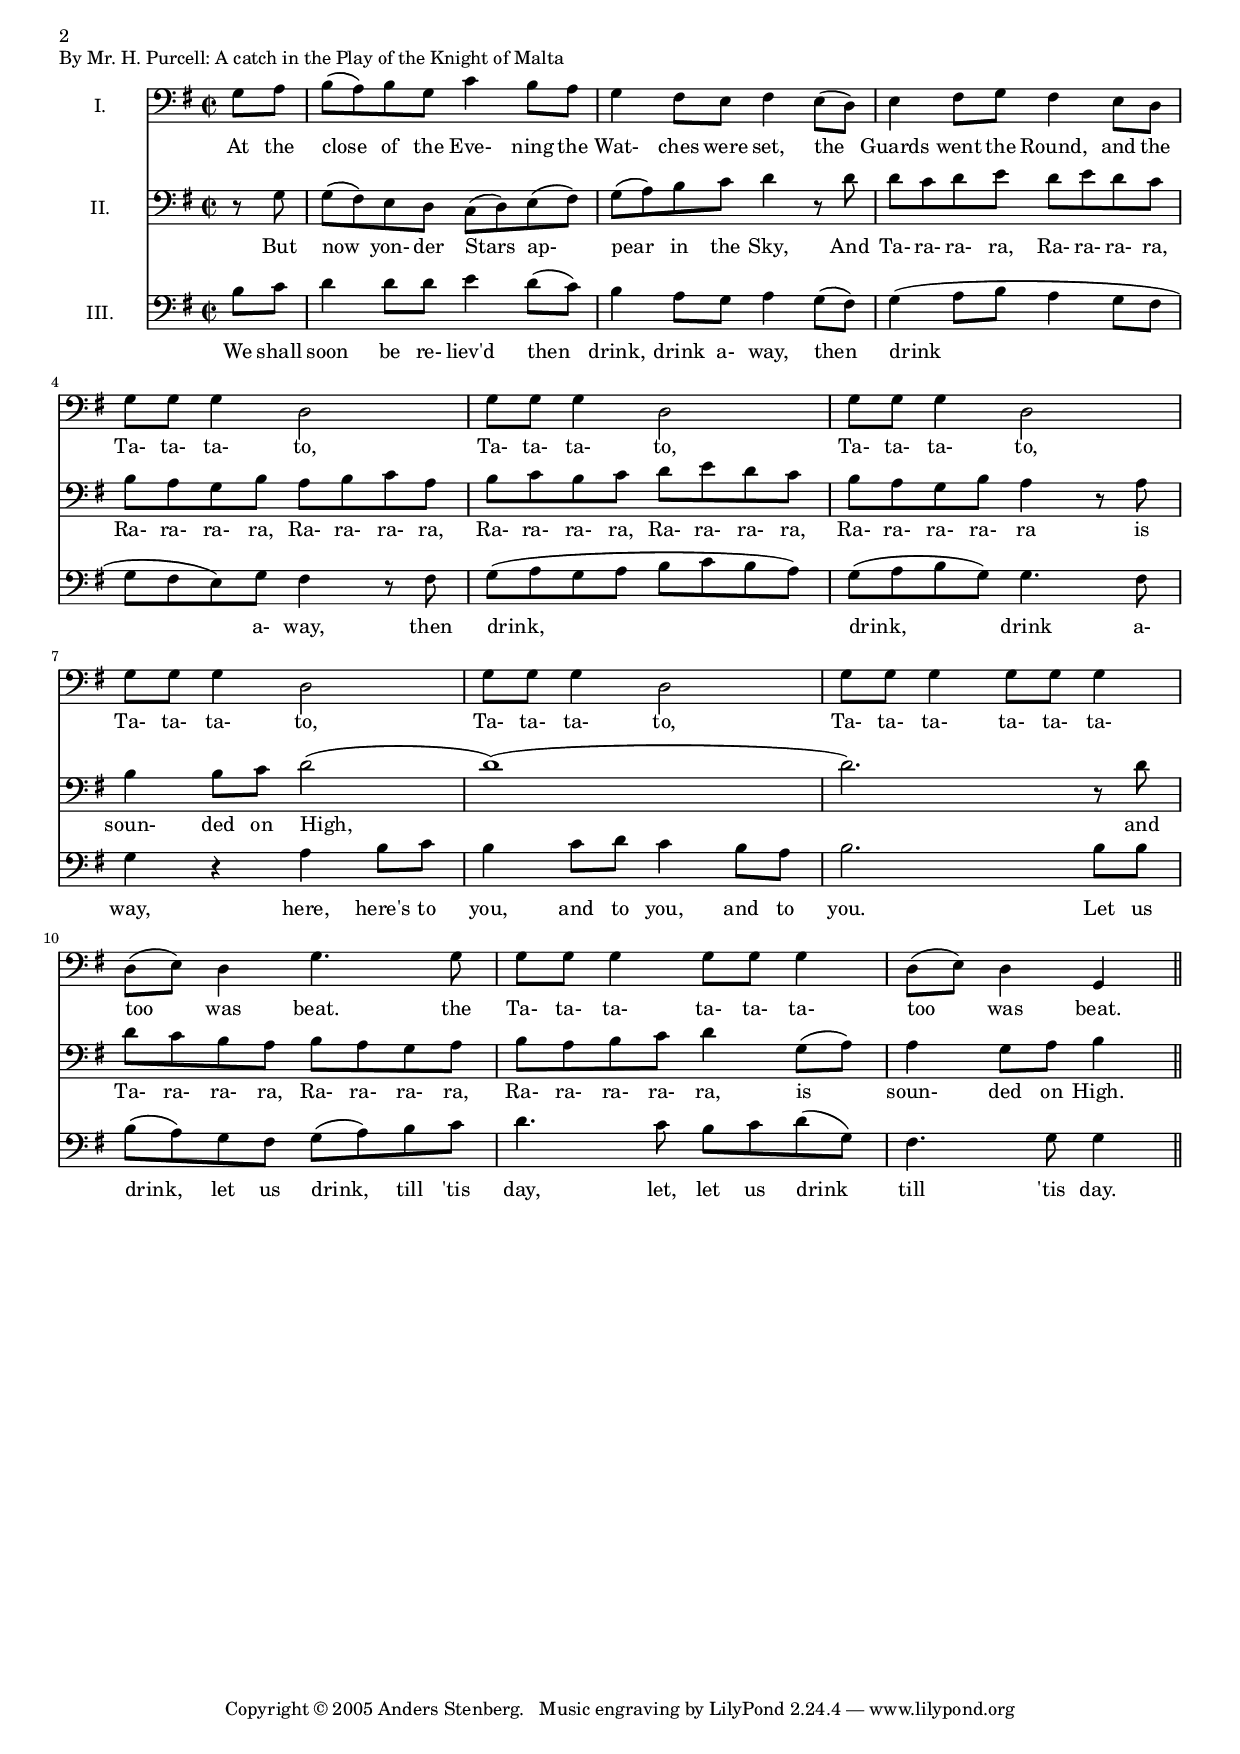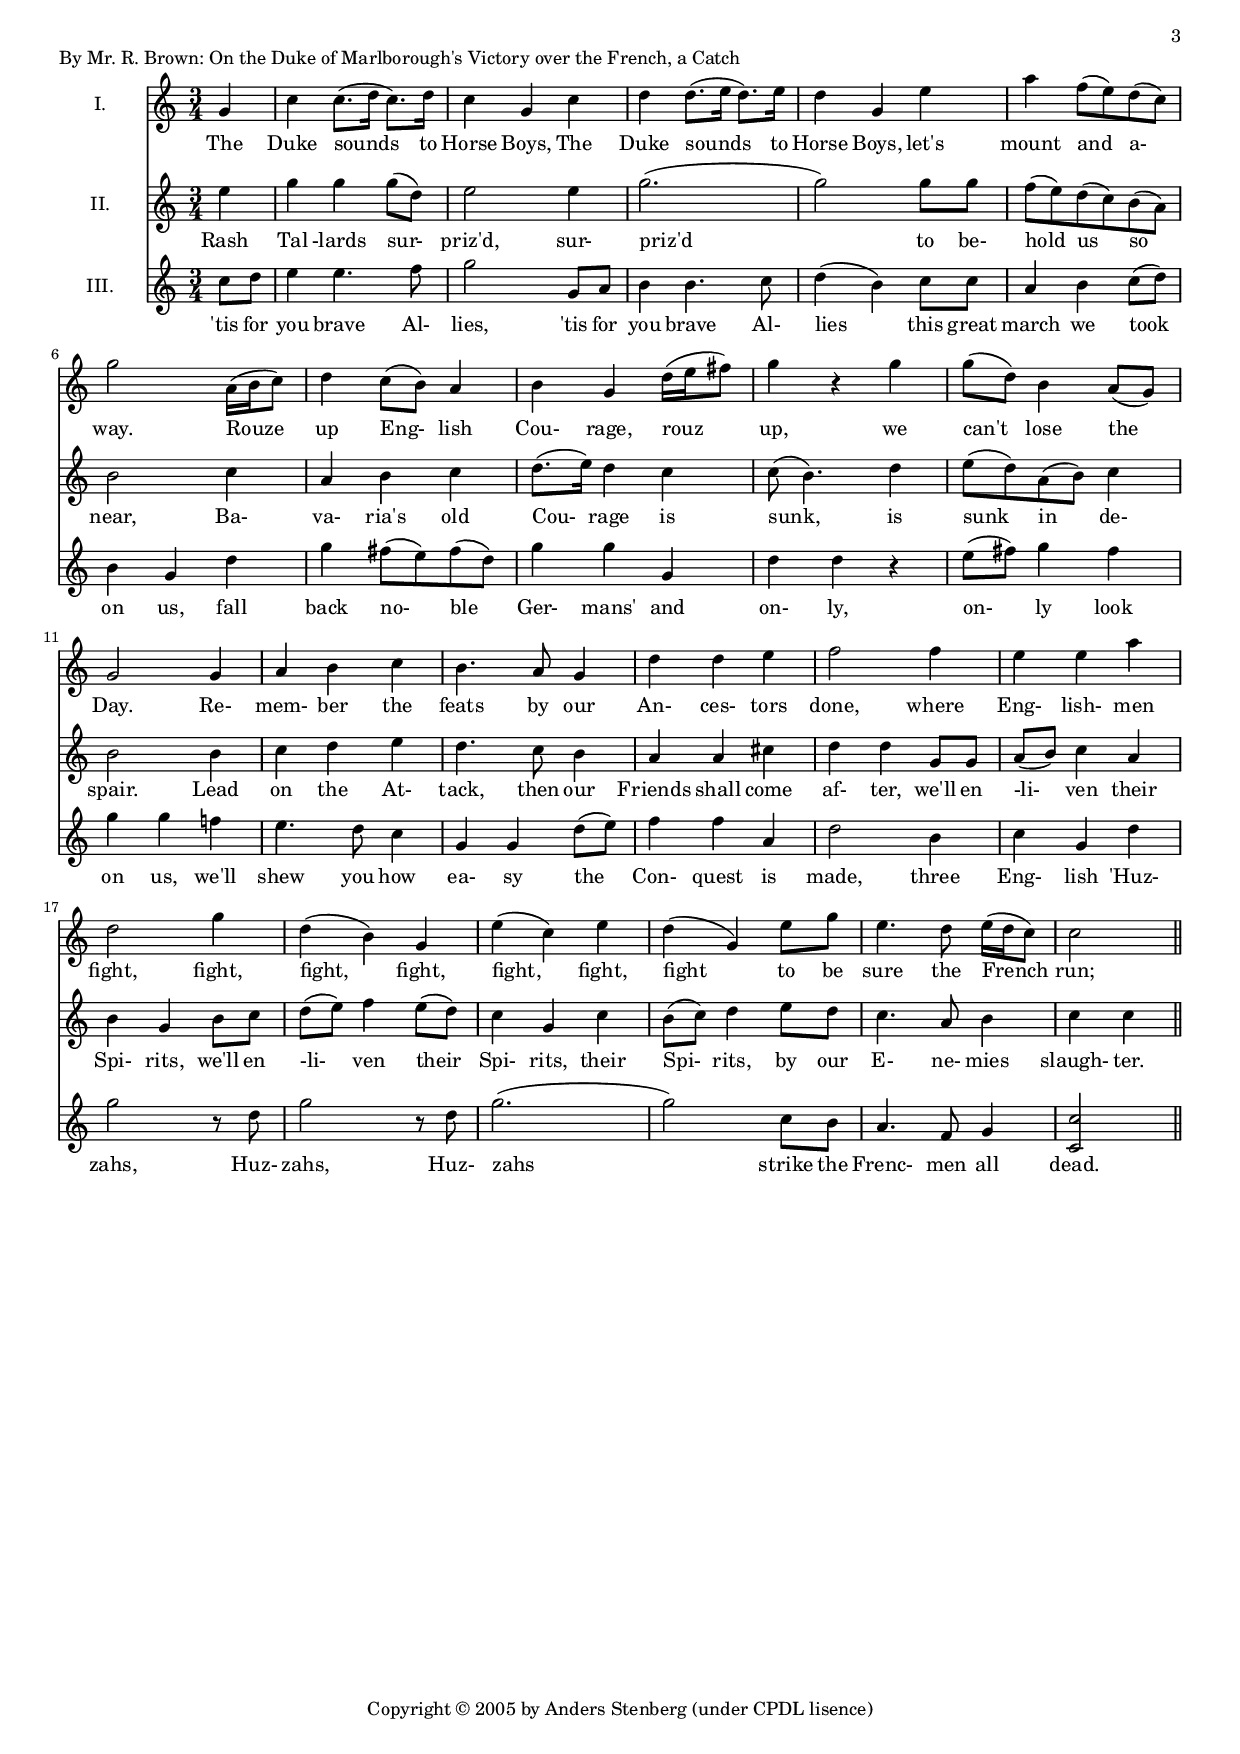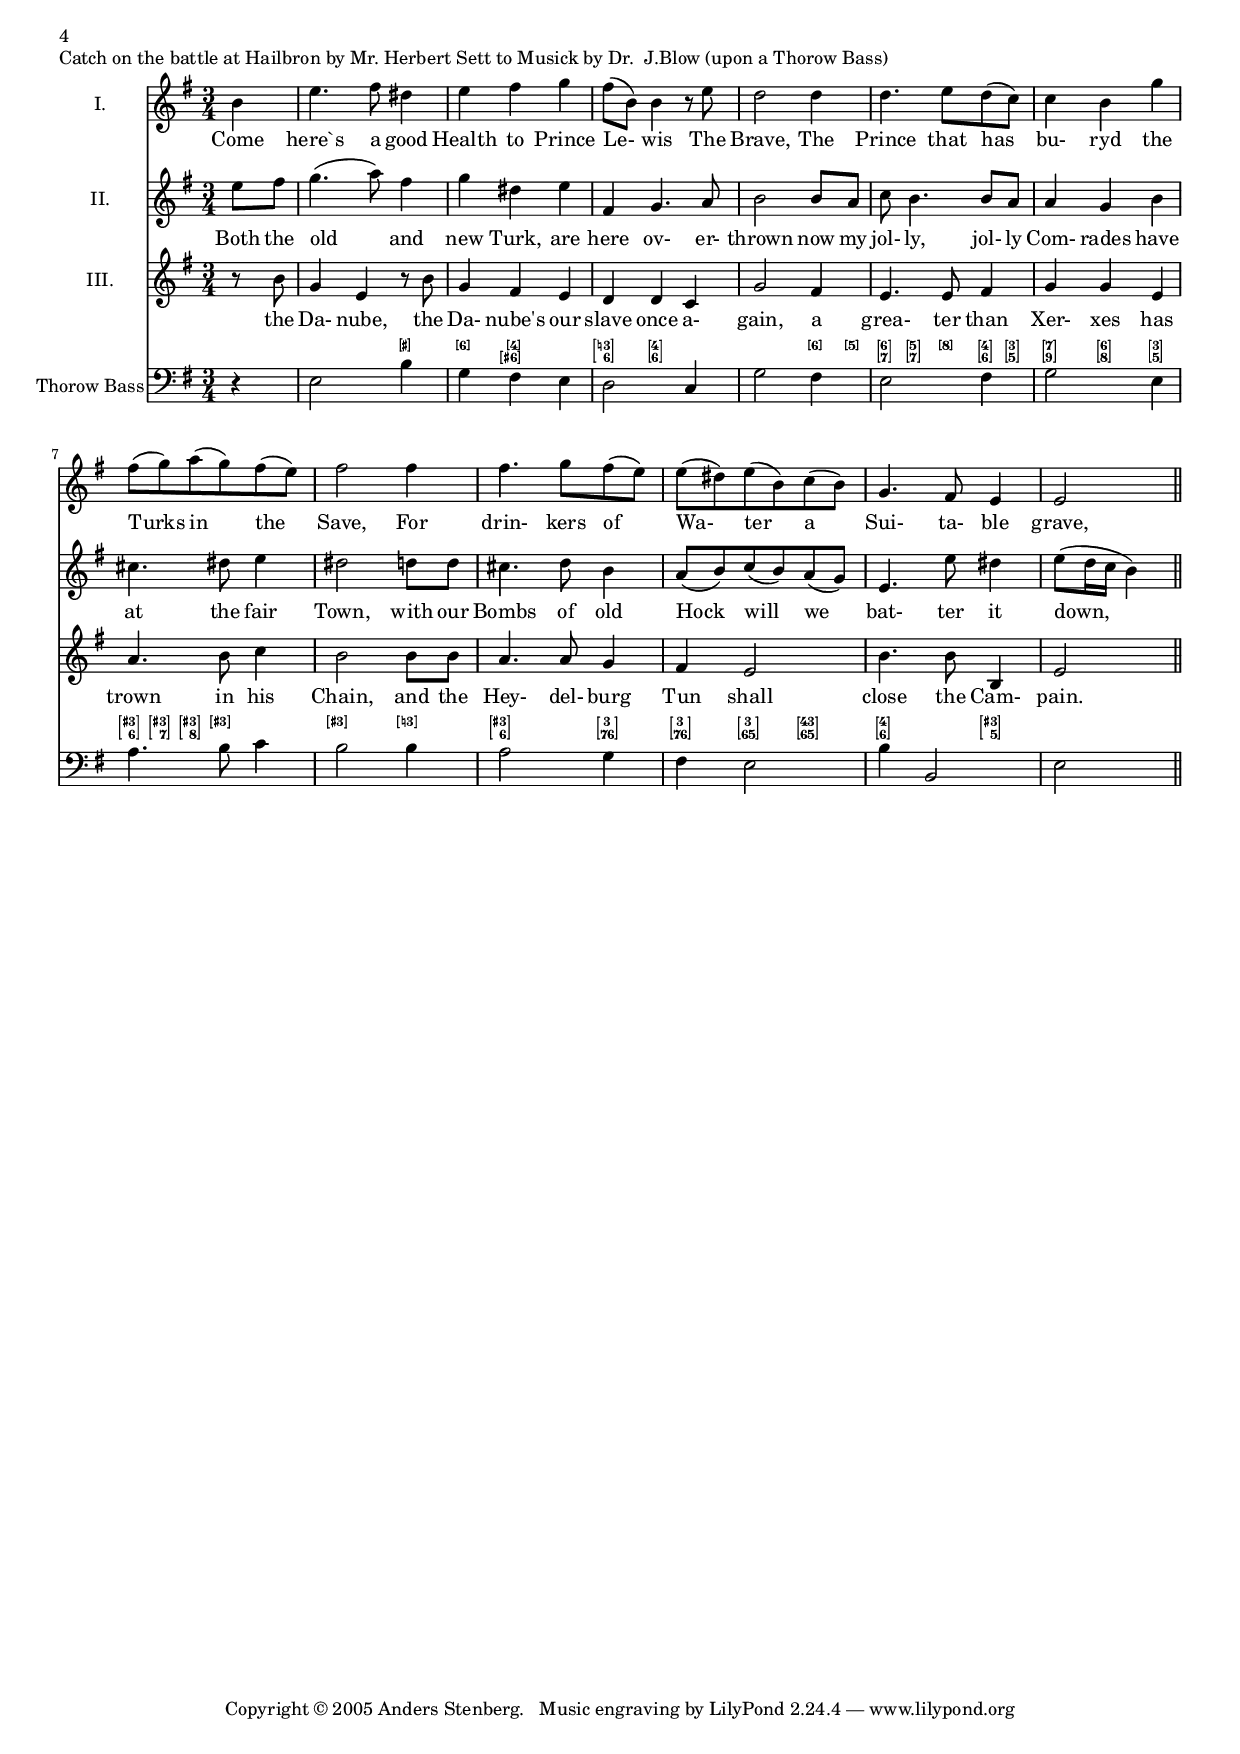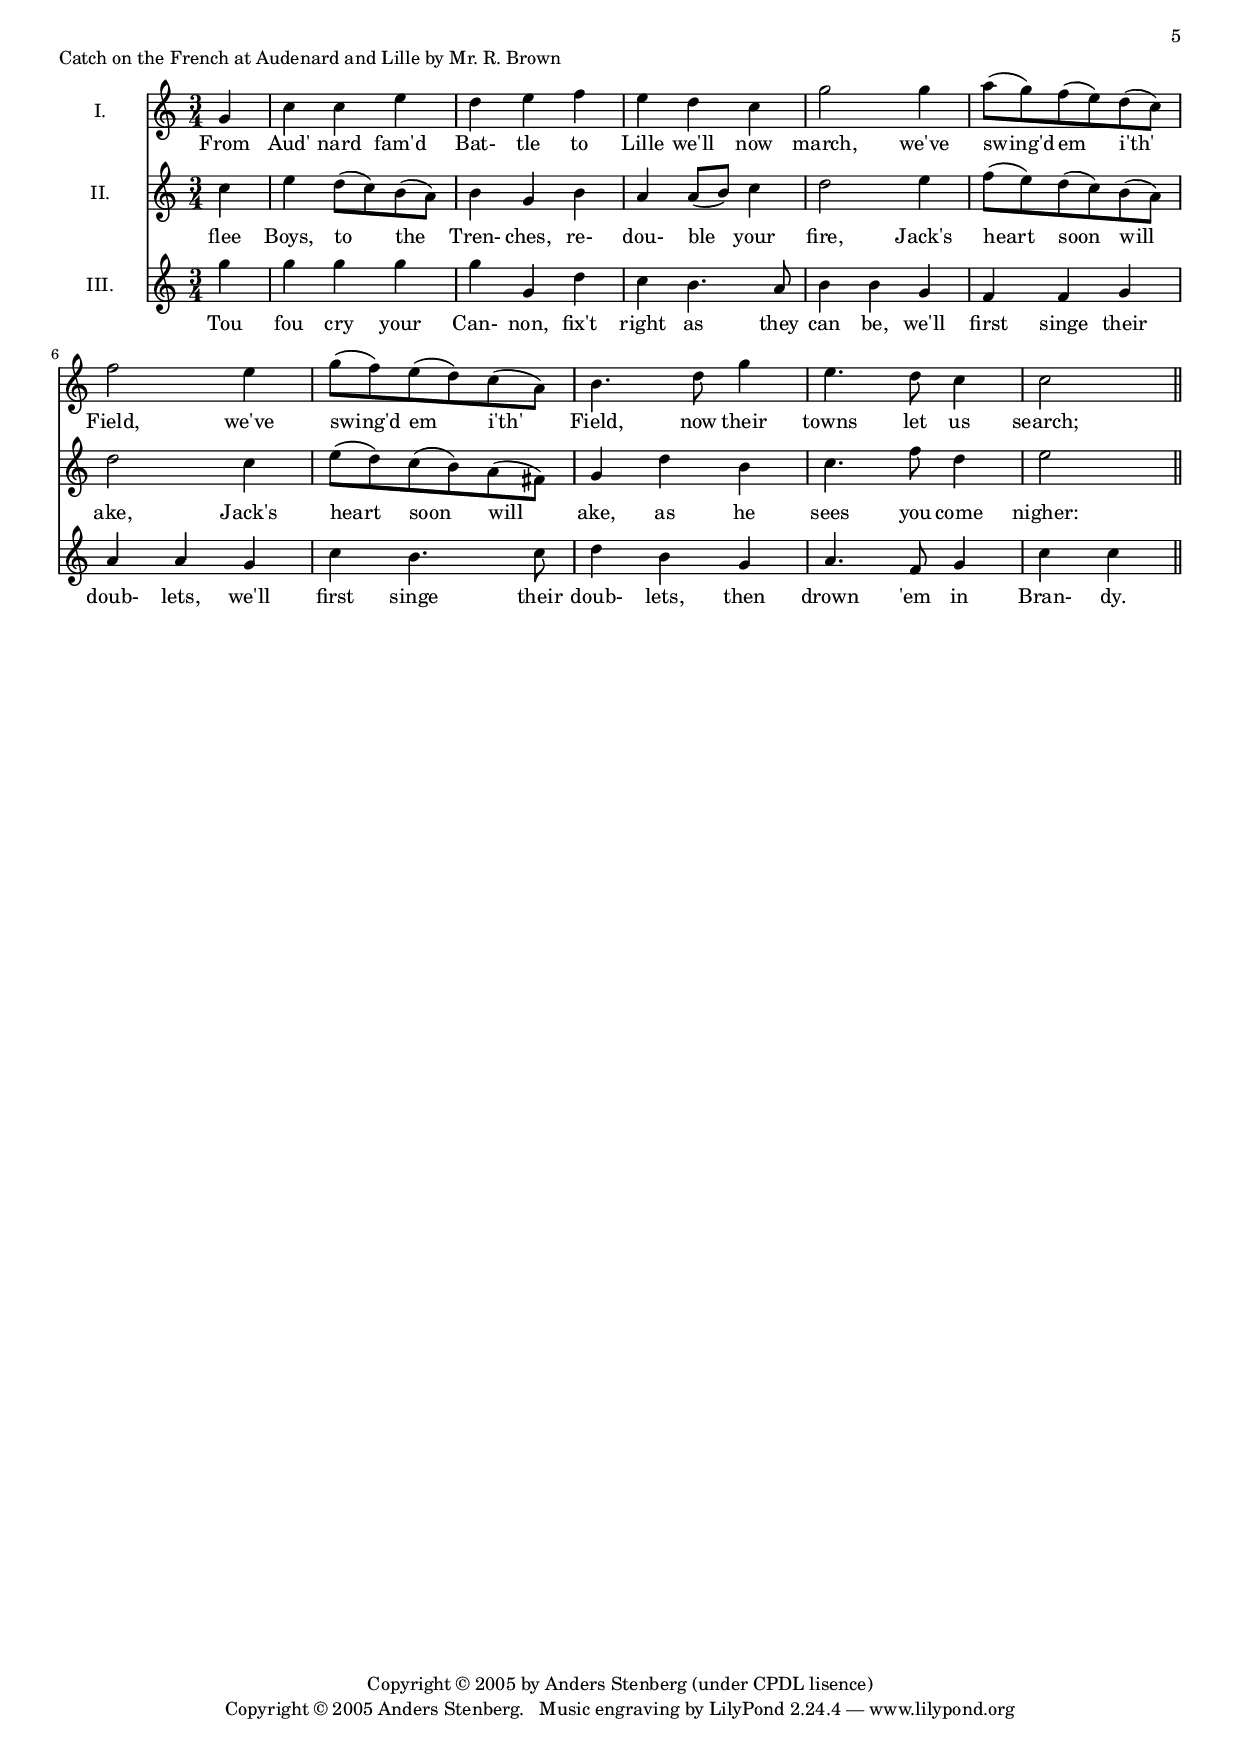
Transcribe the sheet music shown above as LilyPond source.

\version "2.6.4"
#(set-global-staff-size 16)
\paper {
	raggedbottom = ##t
	raggedlastbottom = ##t
	evenFooterMarkup = \markup {

       \fill-line {
      %% Tagline header field only on last page.
       \fromproperty #'header:tagline
    }
  }
oddFooterMarkup = \markup {
  \column {
    \fill-line {
      %% Copyright header field only on first page.
       \fromproperty #'header:copyright
    }
    \fill-line {
      %% Tagline header field only on last page.
      \on-the-fly #last-page \fromproperty #'header:tagline
    }
  }
}
}

  \header {

    title = \markup \center-align {\huge "" "" "" "" "" "" "" "" "" "" 
	    			      "(as we) Catches (on)upon Millitary Matter "
    				      "For three  Voices"
    				    "_____________________________"}
    subtitle =\markup \center-align {"" "" "" "" " From  ''The Catch Club or Merry Companions ...''" " parts 1 and 2; 1731- 33   "}
    subsubtitle = \markup \center-align {"" "" "By Mr. H. Purcell: A Catch in the Play of the Kninghts of Malta ... p.2" 
	    				"By Mr. R. Brown: A Catch on the Duke of Marlborough's Victory over the French ... p.3"
					"By Dr. J. Blow: Catch on the battle at Hailbron by Mr. Herbert Sett to Musick by ... p.4"
					"By Mr. R. Brown: Catch on the French at Audenard and Lille ... p.5 "
	    				""
					""
	    				       "_______________________________"
					         ""
    						"Edited by Anders Stenberg"
                                                "_________________________"
    						  ""}

%	title = ""
%	subtitle = "From The Cathc Club or Merri Companion"
%	composer = "Mr. H. Purcell, Dr. Caesar and Other"
%		subtitle = " Á. 3. and 4  Voices from  ''The Catch Club or Merry Companions ...'' parts 1 and 2; 1731- 33   "
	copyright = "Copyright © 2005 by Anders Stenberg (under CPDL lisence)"
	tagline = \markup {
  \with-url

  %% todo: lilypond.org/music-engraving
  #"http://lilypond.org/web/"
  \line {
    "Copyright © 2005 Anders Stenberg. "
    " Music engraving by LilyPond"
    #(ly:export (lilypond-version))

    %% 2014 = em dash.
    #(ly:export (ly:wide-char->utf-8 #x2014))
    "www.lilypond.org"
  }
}
}

verseOne= \lyricmode {
	
	At the close of the Eve- ning the Wat- ches were set,
	
	the Guards went the Round, and the Ta- ta- ta- to, 
	
	Ta- ta- ta- to, Ta- ta- ta- to, Ta- ta- ta- to, Ta- ta- ta- to, 
	
	Ta- ta- ta- ta- ta- ta- too was beat.
	
	the Ta- ta- ta- ta- ta- ta- too was beat.

}
 
verseTwo= \lyricmode {

	But now yon- der Stars ap- pear in the Sky, 
	
	And Ta- ra- ra- ra, Ra- ra- ra- ra, Ra- ra- ra- ra, Ra- ra- ra- ra, 
	
	Ra- ra- ra- ra, Ra- ra- ra- ra, Ra- ra- ra- ra- ra is soun- ded on High,
	
	and Ta- ra- ra- ra, Ra- ra- ra- ra, Ra- ra- ra- ra- ra, is soun- ded on High.
}

verseThree= \lyricmode {
	
	We shall soon be re- liev'd then drink, drink a- way,
	
	then drink a- way, then drink, drink, drink a- way,
	
	here, here's to you, and to you, and to you.
	
	Let us drink, let us drink, till  'tis day, 
	
	let, let us drink till 'tis day.

}

staffSoprano = \new Staff  {
	\time 2/2
	\set Staff.instrument="I."
	\set Staff.midiInstrument="choir aahs"
	\key g \major
	\clef bass
	\relative c' {
		\context Voice = "melodySop" {
			\dynamicUp
		
	\partial 4 g8 a |

	b( a) b g c4 b8 a |
	
	g4 fis8 e fis4 e8( d) |
	
	e4 fis8 g fis4 e8 d |
	
	g8 g g4 d2 |%4
	
	g8 g g4 d2 |
	
	g8 g g4 d2 |
	
	g8 g g4 d2 |
	
	g8 g g4 d2 |%8
	
	g8 g g4 g8 g g4 |
	
	d8( e) d4 g4. g8 |
	
	g8 g g4 g8 g g4 |
	
	d8( e) d4 g,4
		}

	\bar "||"
	}

}
staffSopranoII = \new Staff  {
	\set Staff.instrument="II."
	\set Staff.midiInstrument="choir aahs"
	\key g \major
	\clef bass
	\relative c' {
		\context Voice = "melodySopIII" {
			\dynamicUp
		
	\partial 4 r8 g8 |
		
	g( fis) e d c( d) e( fis) |
	
	g( a) b c d4 r8 d8 |
	
	d c d e d e d c |
	
	b a g b a b c a |%4
	
	b c b c d e d c |
	
	b a g b a4 r8 a |
	
	b4 b8 c d2( |
	
	d1)( |%8
	
	d2.) r8 d8 |
	
	d c b a b a g a |
	
	b a b c d4 g,8( a) |
	
	a4 g8 a b4 
		}

	\bar "||"
	}

}
staffSopranoIII = \new Staff  {
	\set Staff.instrument="III."
	\set Staff.midiInstrument="choir aahs"
	\key g \major
	\clef bass
	\relative c' {
		\context Voice = "melodySopIIII" {
			\dynamicUp
		
	\partial 4	b8 c |
		
	d4 d8 d e4 d8( c) |
	
	b4 a8 g a4 g8( fis) |
	
	g4( a8 b a4 g8 fis |
	
	g fis e) g fis4 r8 fis |%4
	
	g( a g a  b c b a) |
	
	g( a b g) g4. fis8 |
	
	g4 r4 a b8 c |
	
	b4 c8 d c4 b8 a |%12
	
	b2. b8  b |
	
	b( a) g fis g( a) b c |
	
	d4. c8 b c d( g,) |
	
	fis4. g8 g4
		}

	\bar "||"
	}

}


\score {
	\header {
		breakbefore = ##t
	piece = "By Mr. H. Purcell: A catch in the Play of the Knight of Malta "	
	}
	<<
		\staffSoprano
		\context Lyrics = "lmelodySop" \lyricmode  { \lyricsto "melodySop" \verseOne }
		
		\staffSopranoII
		\context Lyrics = "lmelodySopIII" \lyricmode  { \lyricsto "melodySopIII" \verseTwo }
		
		\staffSopranoIII
		\context Lyrics = "lmelodySopIIII" \lyricmode  { \lyricsto "melodySopIIII" \verseThree }
		
	>>
	

	

	\layout  {
	}
}

verseOneB= \lyricmode {
	
	The Duke sounds to Horse Boys,
	
	The Duke sounds to Horse Boys,
	
	let's mount and a- way.
	
	Rouze up Eng- lish Cou- rage,
	
	rouz up, we can't lose the Day.
	
	Re- mem- ber the feats by our An- ces- tors done,
	
	where Eng- lish- men fight, fight, fight, fight,
	
	fight, fight, fight to be sure the French run;

}
 
verseTwoB= \lyricmode {
	
	Rash Tal -lards sur- priz'd, sur- priz'd to be- hold us so near,
	
	Ba- va- ria's old Cou- rage is sunk, is sunk in de- spair.
	
	Lead on the At- tack, then our Friends shall come af- ter,
	
	we'll en -li- ven their Spi- rits,
	
	we'll en -li- ven their Spi- rits, their Spi- rits,
	
	by our E- ne- mies slaugh- ter.

}

verseThreeB= \lyricmode {
	
	'tis for you brave Al- lies, 'tis for you brave Al- lies 
	
	this great march we took on us,
	
	fall back no- ble Ger- mans' and on- ly, on- ly look on us,
	
	we'll shew you how ea- sy the Con- quest is made,
	
	three Eng- lish 'Huz- zahs, Huz- zahs, Huz- zahs 
	
	strike the Frenc- men all dead.

}

staffSopranoB = \new Staff  {
	\time 3/4
	\set Staff.instrument="I."
	\set Staff.midiInstrument="choir aahs"
	\key c \major
	\clef treble
	\relative c' {
		\context Voice = "melodySopB" {
			\dynamicUp
		
	\partial 4 g'4 |

	c4 c8.( d16 c8.) d16 |
	
	c4 g c |
	
	d4 d8.( e16 d8.) e16 |
	
	d4 g, e' |%4
	
	a f8( e) d( c) |
	
	g'2 a,16( b c8) |
	
	d4 c8( b) a4 |
	
	b g d'16( e fis8) |%8
	
	g4 r4 g |
	
	g8( d) b4 a8( g) | 
	
	g2 g4 |
	
	a b c |%12
	
	b4. a8 g4 |
	
	d' d e |
	
	f2 f4 |
	
	e e a |%16
	
	d,2 g4 |
	
	d( b) g |
	
	e'4( c) e |
	
	d( g,) e'8 g |%20
	
	e4. d8 e16( d c8) |
	
	c2 
		}

	\bar "||"
	}

}
staffSopranoIIB = \new Staff  {
	\set Staff.instrument="II."
	\set Staff.midiInstrument="choir aahs"
	\key c \major
	\clef treble
	\relative c' {
		\context Voice = "melodySopIIIB" {
			\dynamicUp
		
	\partial 4	e'4 |
		
		g g g8( d) |
		
		e2 e4 |
		
		g2.( |
		
		g2) g8 g |%4
		
		f( e) d( c) b( a) |
		
		b2 c4 |
		
		a b c |
		
		d8.( e16) d4 c |%8
		
		c8( b4.) d4 |
		
		e8( d) a( b) c4 |
		
		b2 b4 |
		
		c d e |%12
		
		d4. c8  b4 |
		
		a a cis |
		
		d d g,8 g |
		
		a( b) c4 a |%16
		
		b g b8 c |
		
		d( e) f4 e8( d) |
		
		c4 g c |
		
		b8( c) d4 e8 d |
		
		c4. a8 b4 |%20
		
		c4 c 	}

	\bar "|."
	}

}
staffSopranoIIIB = \new Staff  {
	\set Staff.instrument="III."
	\set Staff.midiInstrument="choir aahs"
	\key c \major
	\clef treble
	\relative c' {
		\context Voice = "melodySopIIIIB" {
			\dynamicUp
		
	\partial 4	c'8 d |
	
		e4 e4. f8 |
	
		g2 g,8 a |
	
		b4 b4. c8 |
		
		d4( b) c8 c |%4
		
		a4 b c8( d) |
		
		b4 g d' |
		
		g fis8( e) fis( d) |
		
		g4 g g, |%8
		
		d' d r4 |
		
		e8( fis) g4 fis |
		
		g g f! |
		
		e4. d8 c4 |%12
		
		g g d'8( e) |
		
		f4 f a, |
		
		d2 b4 |
		
		c g d' |%16
		
		g2 r8 d8 |
		
		g2 r8 d8 |
		
		g2.( |
		
		g2) c,8 b |%20
		
		a4. f8 g4 |
		
		<c c,>2 
		
		}

	\bar "||"
	}

}


\score {
	\header {
		breakbefore = ##t
	piece = "By Mr. R. Brown: On the Duke of Marlborough's Victory over the French, a Catch "	
	}
	<<
		\staffSopranoB
		\context Lyrics = "lmelodySopB" \lyricmode  { \lyricsto "melodySopB" \verseOneB }
		
		\staffSopranoIIB
		\context Lyrics = "lmelodySopIIIB" \lyricmode  { \lyricsto "melodySopIIIB" \verseTwoB }
		
		\staffSopranoIIIB
		\context Lyrics = "lmelodySopIIIIB" \lyricmode  { \lyricsto "melodySopIIIIB" \verseThreeB }
		
	>>
	

	

	\layout  {
	}
}

verseIC= \lyricmode {
	
Come here`s a good Health to  Prince Le- wis The Brave,

The Prince that has bu- ryd the Turks in the Save,

For drin- kers of Wa- ter a Sui- ta- ble grave,

}
 
verseIIC= \lyricmode {
	
	Both the old and new Turk, are here ov- er- thrown
	
	now my jol- ly, jol- ly Com- rades have at the fair Town,
	
	with our Bombs of old Hock will we bat- ter it down,

}

verseIIIC= \lyricmode {

	the Da- nube, the Da- nube's our slave once a- gain,
	
	a grea- ter than Xer- xes has trown in his Chain,
	
	and the Hey- del- burg Tun shall close the Cam- pain.
}

staffSopranoC = \new Staff  {
	\time 3/4
	\set Staff.instrument="I."
	\set Staff.midiInstrument="choir aahs"
	\key g \major
	\clef treble
	\relative c' {
		\context Voice = "melodySopC" {
			\dynamicUp
		
	\partial 4	b'4 |
		
	e4. fis8 dis4 | 
	
	e fis g |
	
	fis8( b,) b4 r8 e8 |
	
	d2 d4 |%4 
	
	d4. e8 d( c) |
	
	c4 b g' |
	
	fis8( g) a( g) fis( e) |
	
	fis2 fis4 |%8 
	
	fis4. g8 fis( e) |
	
	e( dis) e( b) c( b) |
	
	g4. fis8 e4 |
	
	e2
		}

	\bar "||"
	}

}
staffSopranoIIC = \new Staff  {
	\set Staff.instrument="II."
	\set Staff.midiInstrument="choir aahs"
	\key g \major
	\clef treble
	\relative c' {
		\context Voice = "melodySopIC" {
			\dynamicUp
		
	\partial 4	e'8 fis |
		
		g4.( a8) fis4 |
		
		g dis e |
		
		fis, g4. a8 |
		
		b2 b8 a |%4
		
		c8 b4. b8 a |
		
		a4 g b |
		
		cis4. dis8 e4 |
		
		dis2 d8 d |%8
		
		cis4. d8 b4 |
		
		a8( b) c( b) a( g) |
		
		e4. e'8 dis4 |
		
		e8( d16 c b4) 
		}

	\bar "||"
	}

}
staffSopranoIIIC = \new Staff  {
	\set Staff.instrument="III."
	\set Staff.midiInstrument="choir aahs"
	\key g \major
	\clef treble
	\relative c' {
		\context Voice = "melodySopIIC" {
			\dynamicUp
		
	\partial 4	r8 b'8 |
		
		g4 e r8 b'8 |
		
		g4 fis e |
		
		d d c |
		
		g'2 fis4 |%4
		
		e4. e8 fis4 |
		
		g g e |
		
		a4. b8 c4 |
		
		b2 b8 b |%8
		
		a4. a8 g4 |
		
		fis e2 |
		
		b'4. b8 b,4 |
		
		e2 
		}

	\bar "|."
	}

}
staffCelloC = \new Staff  {
	\set Staff.instrument="Thorow Bass"
	\set Staff.midiInstrument="cello"
	\key g \major
	\clef bass
	\relative c' {
	\partial 4 r4 |
	
	e,2 b'4 |
	
	g fis e |
	
	d2 c4 |
	
	g'2 fis4 |%4
	
	e2 fis4 |
	
	g2 e4 |
	
	a4. b8 c4 |
	
	b2 b4 |%8 
	
	a2 g4 | 
	
	fis e2 |
	
	b'4 b,2 |
	
	e
	\bar "||"
	}

}

figsC= \context FiguredBass \figuremode {
	<_>4 |
	
	<_>2 <[_+]>4 |
	
	<[6]> <[4] [6+]> <_> |
	
	<[3! 6]>4 <[4 6]> <_>4 |
	
	<_>2 <[6]>8 <[5]> |%4
	
	<[6 7]>8 <[5 7]>4 <[8]>8 <[4 6]> <[3 5]> |
	
	<[7  9]>4 <[6 8]> <[3 5]> |
	
	<[3+ 6]>8 <[3+ 7]> <[3+ 8]> <[3+]> <_>4 |
	
	<[3+]>2 <[3!]>4 |%8
	
	<[3+ 6]>2 <[3 76]>4 |
	
	<[3 76]> <[3 65]> <[43 65]> |
	
	<[4 6]>2 <[3+ 5]>4 |
	
}
\score {
	
	\header {
		breakbefore = ##t
	piece = "Catch on the battle at Hailbron by Mr. Herbert Sett to Musick by Dr.  J.Blow (upon a Thorow Bass)"	
	}
	<<
		\staffSopranoC
		\context Lyrics = "lmelodySopC" \lyricmode  { \lyricsto "melodySopC" \verseIC }
		
		\staffSopranoIIC
		\context Lyrics = "lmelodySopIC" \lyricmode  { \lyricsto "melodySopIC" \verseIIC }
		
		\staffSopranoIIIC
		\context Lyrics = "lmelodySopIIC" \lyricmode  { \lyricsto "melodySopIIC" \verseIIIC }
		\figsC
		\staffCelloC
	>>
	
 
	

	\layout  {
	}
}



verseOneD= \lyricmode {
	
	From Aud' nard fam'd Bat- tle to Lille we'll now march,
	
	we've swing'd em i'th' Field,
	
	we've swing'd em i'th' Field,
	
	now their towns let us search;

}
 
verseTwoD= \lyricmode {
	
	flee Boys, to the Tren- ches, 
	
	re- dou- ble your fire,
	
	Jack's heart soon will ake,
	
	Jack's heart soon will ake,
	
	as he sees you come nigher:

}

verseThreeD= \lyricmode {

	Tou fou cry your Can- non,
	
	fix't right as they can be,
	
	we'll first singe their doub- lets,
	
	we'll first singe their doub- lets,
	
	then drown 'em in Bran- dy.
}

staffSopranoD = \new Staff  {
	\time 3/4
	\set Staff.instrument="I."
	\set Staff.midiInstrument="choir aahs"
	\key c \major
	\clef treble
	\relative c' {
		\context Voice = "melodySopD" {
			\dynamicUp
		
	\partial 4		

	 g'4 |
	
	c c e |
	
	d e f |
	
	e d c |
	
	g'2 g4 |%4
	
	a8( g) f( e) d( c) |
	
	f2 e4 |
	
	g8( f) e( d) c( a) |
	
	b4. d8 g4 |%8
	
	e4. d8 c4 |
	
	c2
	}
	\bar "||"
}

}
staffSopranoIID = \new Staff  {
	\set Staff.instrument="II."
	\set Staff.midiInstrument="choir aahs"
	\key c \major
	\clef treble
	\relative c' {
		\context Voice = "melodySopIIID" {
			\dynamicUp
		
	\partial 4	c'4 |
		
		e d8( c) b( a) |
		
		b4 g b |
		
		a4 a8( b) c4 |
		
		d2 e4 |%4
		
		f8( e) d( c) b( a) |
		
		d2 c4 |
		
		e8( d) c( b) a( fis) |
		
		g4 d' b |%8
		
		c4. f8 d4 |
		
		e2 
		}

	
	}

}
staffSopranoIIID = \new Staff  {
	\set Staff.instrument="III."
	\set Staff.midiInstrument="choir aahs"
	\key c \major
	\clef treble
	\relative c' {
		\context Voice = "melodySopIIIID" {
			\dynamicUp
		
	\partial 4	g''4 |
		
		g g g|
		
		g g, d' |
		
		c b4. a8 |
		
		b4 b g |%4
		
		f f g |
		
		a a g |
		
		c b4. c8 |
		
		d4 b g |%8
		
		a4. f8 g4 |
		
		c c
		}

	
	}

}


\score {
	\header {
		breakbefore = ##t
	piece = "Catch on the French at Audenard and Lille by Mr. R. Brown"	
	}
	<<
		\staffSopranoD
		\context Lyrics = "lmelodySopD" \lyricmode  { \lyricsto "melodySopD" \verseOneD }
		
		\staffSopranoIID
		\context Lyrics = "lmelodySopIIID" \lyricmode  { \lyricsto "melodySopIIID" \verseTwoD }
		
		\staffSopranoIIID
		\context Lyrics = "lmelodySopIIIID" \lyricmode  { \lyricsto "melodySopIIIID" \verseThreeD }
		
	>>
	

	

	\layout  {
	}
}

\score {
	
	
	<<
	\new Staff {\staffSoprano \staffSopranoII \staffSopranoIII
		
		\staffSoprano \staffSopranoII \staffSopranoIII \staffSoprano \staffSopranoII
		
		r2 \staffSopranoB \staffSopranoIIB \staffSopranoIIIB 
		
		\staffSopranoB \staffSopranoIIB \staffSopranoIIIB 
		
		\staffSopranoB \staffSopranoIIB 
		
		r2. r2.*12 \staffSopranoC \staffSopranoIIC \staffSopranoIIIC
		
		\staffSopranoC \staffSopranoIIC \staffSopranoIIIC 
		
		\staffSopranoC \staffSopranoIIC \staffSopranoIIIC
		
		r2.*2
		
		\staffSopranoD \staffSopranoIID \staffSopranoIIID
		
		\staffSopranoD \staffSopranoIID \staffSopranoIIID
		
		\staffSopranoD \staffSopranoIID 
	}
	\new Staff { r1*12 r1*12 r1*12 
		
		r1*12 \staffSoprano \staffSopranoII 
		
		\staffSopranoIII \staffSoprano
		
		r2 r2.*22 r2.*22 r2.*22 
		
		r2.*22 \staffSopranoB \staffSopranoIIB 
		
		\staffSopranoIIIB \staffSopranoB 
		
		r2.
		
		r2.*12 r2.*12 r2.*12 
		
		r2.*12 \staffSopranoC \staffSopranoIIC 
		
		\staffSopranoIIIC \staffSopranoC \staffSopranoIIC 
		
		r2.*12
		
		r2.*2
		
		r2.*10 r2.*10 r2.*10
		
		r2.*10 \staffSopranoD \staffSopranoIID 
		
		\staffSopranoIIID \staffSopranoD 
	}
	\new Staff { r1*12 r1*12 r1*12 
		
		r1*12 r1*12 \staffSoprano 
		
		\staffSopranoII \staffSopranoIII
		
		r2 r2.*22 r2.*22 r2.*22 
		
		r2.*22 r2.*22 \staffSopranoB  
		
		\staffSopranoIIB \staffSopranoIIIB 
		
		r2.
		
		r2.*12 r2.*12 r2.*12 
		
			r2.*12 r2.*12 \staffSopranoC
			
			\staffSopranoIIC \staffSopranoIIIC \staffSopranoC
			
			r2.*12
			
			r2.*2
		
		r2.*10 r2.*10 r2.*10
		
		r2.*10 r2.*10 \staffSopranoD 
		
		\staffSopranoIID \staffSopranoIIID  
		
	}
	
	\new Staff {
		
		r1*12 r1*12 r1*12 
		
		r1*12 r1*12 r1*12 
		
		r1*12 r1*12
		
		r2 r2.*22 r2.*22 r2.*22 
		
		r2.*22 r2.*22 r2.*22  
		
		r2.*22 r2.*22 
		
		r2.
		
		\staffCelloC 
		
			\staffCelloC \staffCelloC \staffCelloC
			
			\staffCelloC \staffCelloC \staffCelloC
			
			\staffCelloC \staffCelloC \staffCelloC
	}
	>>
	

	

	\midi  {
		
		\tempo 4 = 160
	}
}
